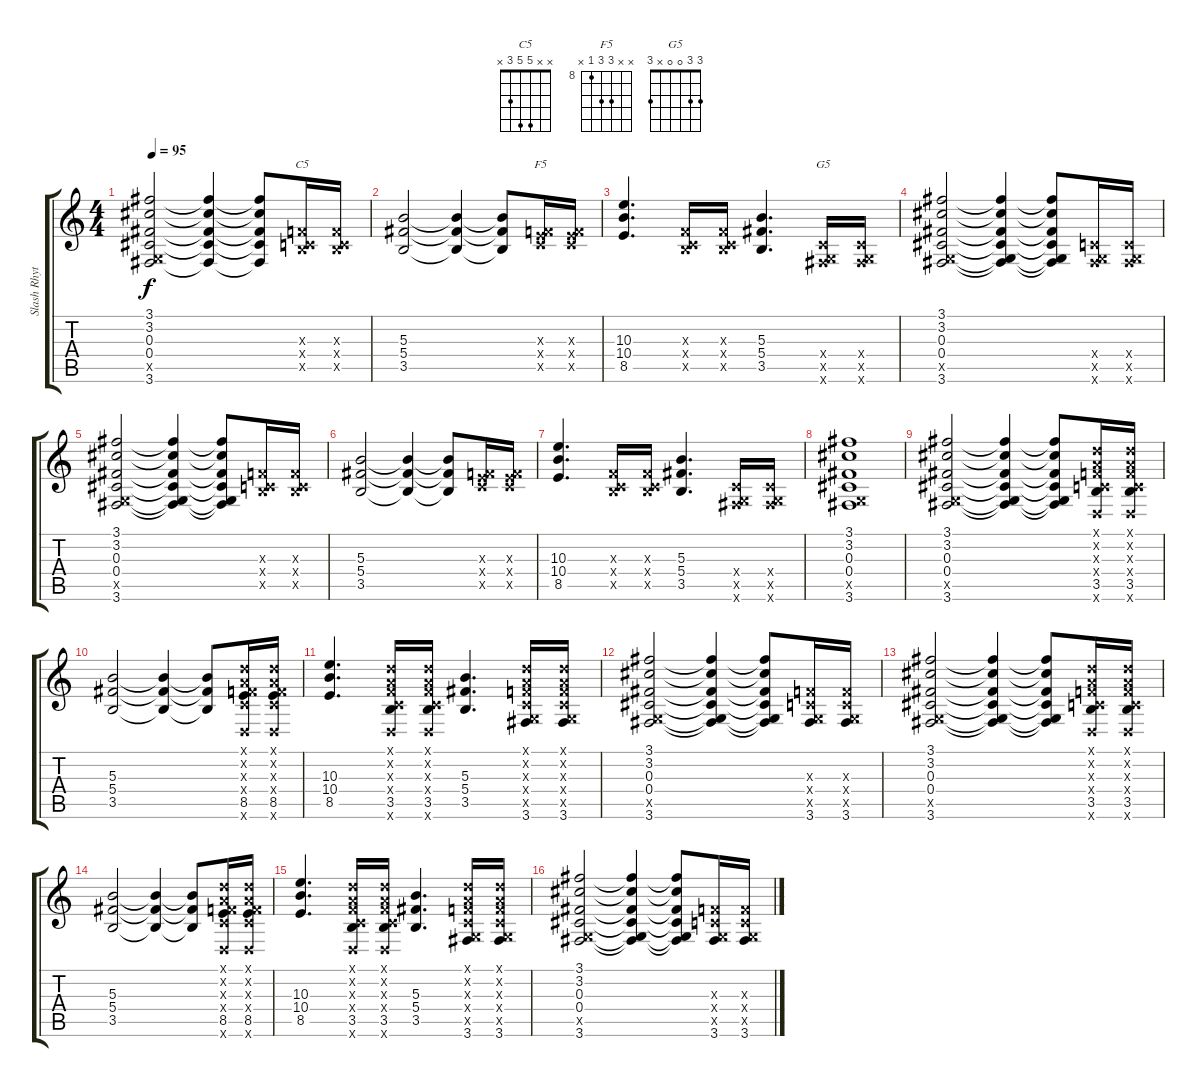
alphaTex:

\track ("Slash Rhythm" "Slash Rhyt") {instrument distortionguitar}
\staff {score tabs}
\tuning (Eb4 Bb3 Gb3 Db3 Ab2 Eb2) {hide}
\chord ("C5" x x 5 5 3 x)
\chord ("F5" x x 10 10 8 x) {firstfret 8}
\chord ("G5" 3 3 0 0 x 3)
\ts (4 4)
\tempo 95
\clef g2
\ks c
(3.1 3.2 0.3 0.4 -1.5{x} 3.6).2{dy f} (3.1{t} 3.2{t} 0.3{t} 0.4{t} 3.6{t}).4 (3.1{t} 3.2{t} 0.3{t} 0.4{t} 3.6{t}).8 (-1.3{x} -1.4{x} 3.5{x}).16{ch "C5"} (-1.3{x} -1.4{x} 3.5{x}).16 |
(5.3 5.4 3.5).2 (5.3{t} 5.4{t} 3.5{t}).4 (5.3{t} 5.4{t} 3.5{t}).8 (-1.3{x} -1.4{x} 8.5{x}).16{ch "F5"} (-1.3{x} -1.4{x} 8.5{x}).16 |
(10.3 10.4 8.5).4{d} (-1.3{x} -1.4{x} 3.5{x}).16 (-1.3{x} -1.4{x} 3.5{x}).16 (5.3 5.4 3.5).4{d} (-1.4{x} -1.5{x} 3.6{x}).16{ch "G5"} (-1.4{x} -1.5{x} 3.6{x}).16 |
(3.1 3.2 0.3 0.4 -1.5{x} 3.6).2 (3.1{t} 3.2{t} 0.3{t} 0.4{t} -1.5{t} 3.6{t}).4 (3.1{t} 3.2{t} 0.3{t} 0.4{t} -1.5{t} 3.6{t}).8 (-1.4{x} -1.5{x} 3.6{x}).16 (-1.4{x} -1.5{x} 3.6{x}).16 |
(3.1 3.2 0.3 0.4 -1.5{x} 3.6).2 (3.1{t} 3.2{t} 0.3{t} 0.4{t} -1.5{t} 3.6{t}).4 (3.1{t} 3.2{t} 0.3{t} 0.4{t} -1.5{t} 3.6{t}).8 (-1.3{x} -1.4{x} 3.5{x}).16 (-1.3{x} -1.4{x} 3.5{x}).16 |
(5.3 5.4 3.5).2 (5.3{t} 5.4{t} 3.5{t}).4 (5.3{t} 5.4{t} 3.5{t}).8 (-1.3{x} -1.4{x} 8.5{x}).16 (-1.3{x} -1.4{x} 8.5{x}).16 |
(10.3 10.4 8.5).4{d} (-1.3{x} -1.4{x} 3.5{x}).16 (-1.3{x} -1.4{x} 3.5{x}).16 (5.3 5.4 3.5).4{d} (-1.4{x} -1.5{x} 3.6{x}).16 (-1.4{x} -1.5{x} 3.6{x}).16 |
(3.1 3.2 0.3 0.4 -1.5{x} 3.6).1 |
(3.1 3.2 0.3 0.4 -1.5{x} 3.6).2 (3.1{t} 3.2{t} 0.3{t} 0.4{t} -1.5{t} 3.6{t}).4 (3.1{t} 3.2{t} 0.3{t} 0.4{t} -1.5{t} 3.6{t}).8 (-1.1{x} -1.2{x} -1.3{x} -1.4{x} 3.5 -1.6{x}).16 (-1.1{x} -1.2{x} -1.3{x} -1.4{x} 3.5 -1.6{x}).16 |
(5.3 5.4 3.5).2 (5.3{t} 5.4{t} 3.5{t}).4 (5.3{t} 5.4{t} 3.5{t}).8 (-1.1{x} -1.2{x} -1.3{x} -1.4{x} 8.5 -1.6{x}).16 (-1.1{x} -1.2{x} -1.3{x} -1.4{x} 8.5 -1.6{x}).16 |
(10.3 10.4 8.5).4{d} (-1.1{x} -1.2{x} -1.3{x} -1.4{x} 3.5 -1.6{x}).16 (-1.1{x} -1.2{x} -1.3{x} -1.4{x} 3.5 -1.6{x}).16 (5.3 5.4 3.5).4{d} (-1.1{x} -1.2{x} -1.3{x} -1.4{x} -1.5{x} 3.6).16 (-1.1{x} -1.2{x} -1.3{x} -1.4{x} -1.5{x} 3.6).16 |
(3.1 3.2 0.3 0.4 -1.5{x} 3.6).2 (3.1{t} 3.2{t} 0.3{t} 0.4{t} -1.5{t} 3.6{t}).4 (3.1{t} 3.2{t} 0.3{t} 0.4{t} -1.5{t} 3.6{t}).8 (-1.3{x} -1.4{x} -1.5{x} 3.6).16 (-1.3{x} -1.4{x} -1.5{x} 3.6).16 |
(3.1 3.2 0.3 0.4 -1.5{x} 3.6).2 (3.1{t} 3.2{t} 0.3{t} 0.4{t} -1.5{t} 3.6{t}).4 (3.1{t} 3.2{t} 0.3{t} 0.4{t} -1.5{t} 3.6{t}).8 (-1.1{x} -1.2{x} -1.3{x} -1.4{x} 3.5 -1.6{x}).16 (-1.1{x} -1.2{x} -1.3{x} -1.4{x} 3.5 -1.6{x}).16 |
(5.3 5.4 3.5).2 (5.3{t} 5.4{t} 3.5{t}).4 (5.3{t} 5.4{t} 3.5{t}).8 (-1.1{x} -1.2{x} -1.3{x} -1.4{x} 8.5 -1.6{x}).16 (-1.1{x} -1.2{x} -1.3{x} -1.4{x} 8.5 -1.6{x}).16 |
(10.3 10.4 8.5).4{d} (-1.1{x} -1.2{x} -1.3{x} -1.4{x} 3.5 -1.6{x}).16 (-1.1{x} -1.2{x} -1.3{x} -1.4{x} 3.5 -1.6{x}).16 (5.3 5.4 3.5).4{d} (-1.1{x} -1.2{x} -1.3{x} -1.4{x} -1.5{x} 3.6).16 (-1.1{x} -1.2{x} -1.3{x} -1.4{x} -1.5{x} 3.6).16 |
(3.1 3.2 0.3 0.4 -1.5{x} 3.6).2 (3.1{t} 3.2{t} 0.3{t} 0.4{t} -1.5{t} 3.6{t}).4 (3.1{t} 3.2{t} 0.3{t} 0.4{t} -1.5{t} 3.6{t}).8 (-1.3{x} -1.4{x} -1.5{x} 3.6).16 (-1.3{x} -1.4{x} -1.5{x} 3.6).16
